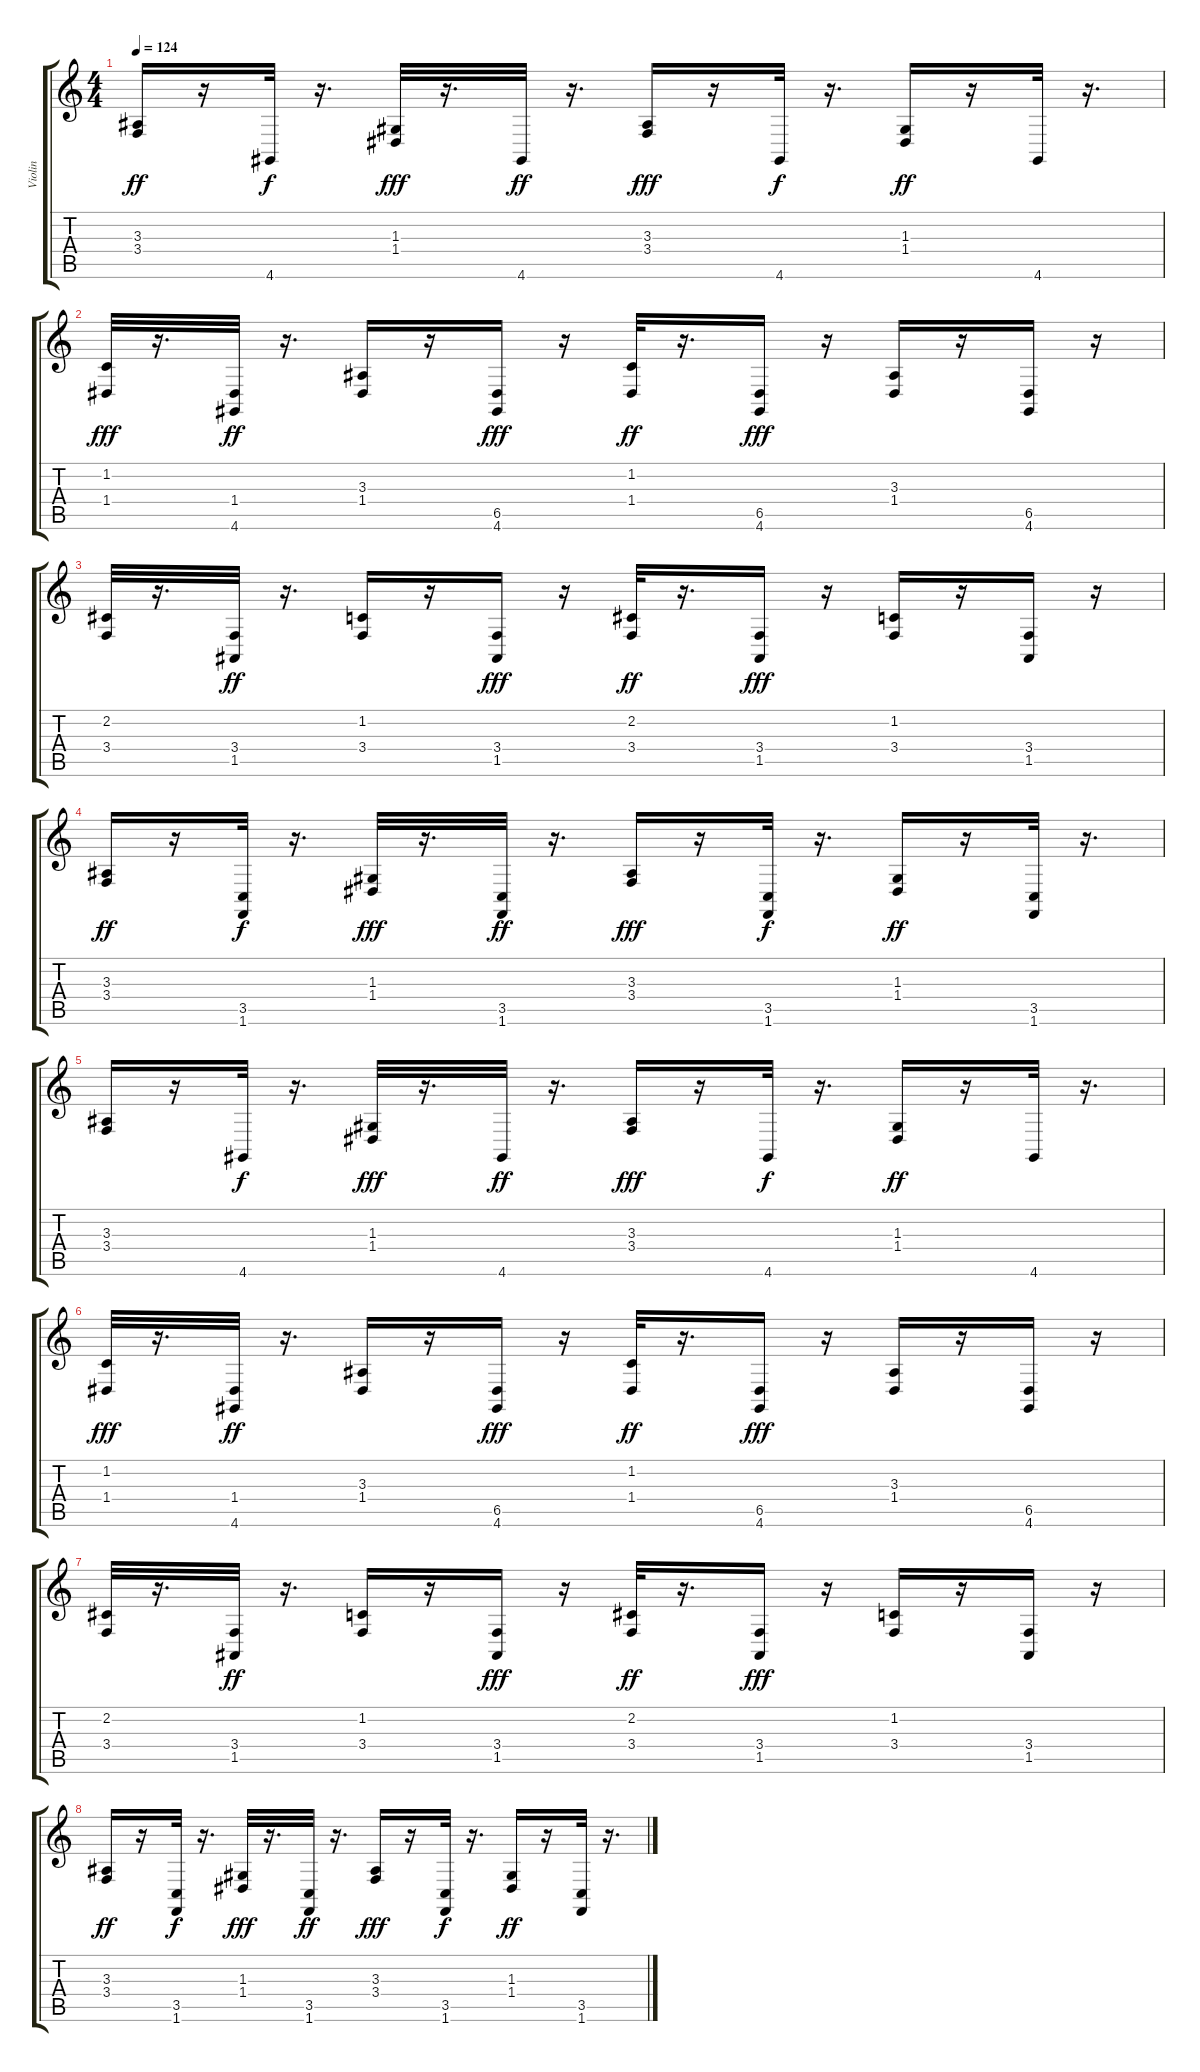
\track ("Violin" "Violin") {instrument stringensemble1}
\staff {score tabs}
\tuning (E4 B3 G3 D3 A2 E2) {hide}
\ts (4 4)
\tempo 124
\clef g2
\ks c
(3.3 3.4).16{dy ff} r.16 4.6.32{dy f} r.16{d} (1.3 1.4).32{dy fff} r.16{d} 4.6.32{dy ff} r.16{d} (3.3 3.4).16{dy fff} r.16 4.6.32{dy f} r.16{d} (1.3 1.4).16{dy ff} r.16 4.6.32 r.16{d} |
(1.2 1.4).32{dy fff} r.16{d} (1.4 4.6).32{dy ff} r.16{d} (3.3 1.4).16 r.16 (6.5 4.6).16{dy fff} r.16 (1.2 1.4).32{dy ff} r.16{d} (6.5 4.6).16{dy fff} r.16 (3.3 1.4).16 r.16 (6.5 4.6).16 r.16 |
(2.2 3.4).32 r.16{d} (3.4 1.5).32{dy ff} r.16{d} (1.2 3.4).16 r.16 (3.4 1.5).16{dy fff} r.16 (2.2 3.4).32{dy ff} r.16{d} (3.4 1.5).16{dy fff} r.16 (1.2 3.4).16 r.16 (3.4 1.5).16 r.16 |
(3.3 3.4).16{dy ff} r.16 (3.5 1.6).32{dy f} r.16{d} (1.3 1.4).32{dy fff} r.16{d} (3.5 1.6).32{dy ff} r.16{d} (3.3 3.4).16{dy fff} r.16 (3.5 1.6).32{dy f} r.16{d} (1.3 1.4).16{dy ff} r.16 (3.5 1.6).32 r.16{d} |
(3.3 3.4).16 r.16 4.6.32{dy f} r.16{d} (1.3 1.4).32{dy fff} r.16{d} 4.6.32{dy ff} r.16{d} (3.3 3.4).16{dy fff} r.16 4.6.32{dy f} r.16{d} (1.3 1.4).16{dy ff} r.16 4.6.32 r.16{d} |
(1.2 1.4).32{dy fff} r.16{d} (1.4 4.6).32{dy ff} r.16{d} (3.3 1.4).16 r.16 (6.5 4.6).16{dy fff} r.16 (1.2 1.4).32{dy ff} r.16{d} (6.5 4.6).16{dy fff} r.16 (3.3 1.4).16 r.16 (6.5 4.6).16 r.16 |
(2.2 3.4).32 r.16{d} (3.4 1.5).32{dy ff} r.16{d} (1.2 3.4).16 r.16 (3.4 1.5).16{dy fff} r.16 (2.2 3.4).32{dy ff} r.16{d} (3.4 1.5).16{dy fff} r.16 (1.2 3.4).16 r.16 (3.4 1.5).16 r.16 |
(3.3 3.4).16{dy ff} r.16 (3.5 1.6).32{dy f} r.16{d} (1.3 1.4).32{dy fff} r.16{d} (3.5 1.6).32{dy ff} r.16{d} (3.3 3.4).16{dy fff} r.16 (3.5 1.6).32{dy f} r.16{d} (1.3 1.4).16{dy ff} r.16 (3.5 1.6).32 r.16{d}
